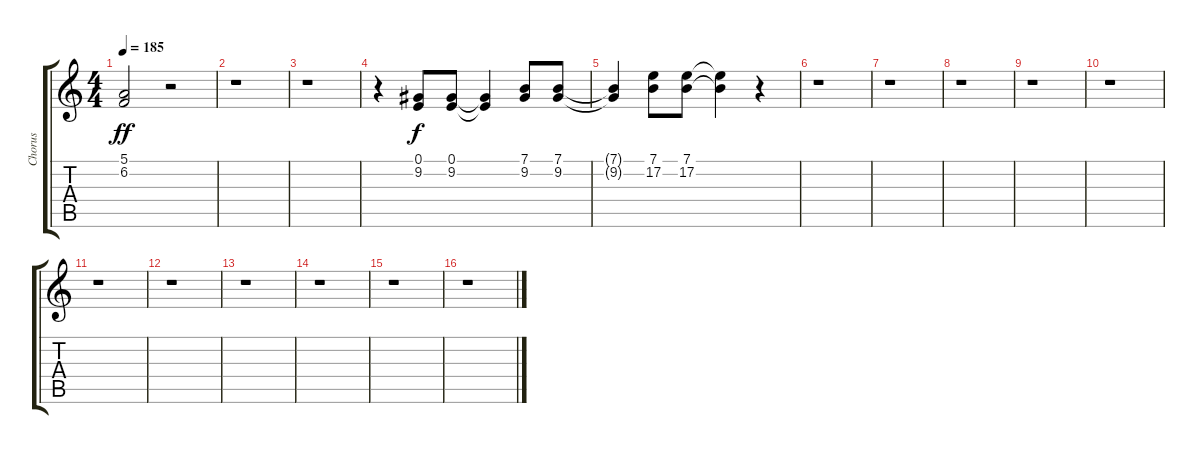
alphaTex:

\track ("Chorus" "Chorus") {instrument trombone}
\staff {score tabs}
\tuning (E4 B3 G3 D3 A2 E2) {hide}
\ts (4 4)
\tempo 185
\clef g2
\ks c
(5.1 6.2).2{dy ff} r.2 |
r.1 |
r.1 |
r.4 (0.1 9.2).8{dy f} (0.1 9.2).8 (0.1{t} 9.2{t}).4 (7.1 9.2).8 (7.1 9.2).8 |
(7.1{t} 9.2{t}).4 (7.1 17.2).8 (7.1 17.2).8 (7.1{t} 17.2{t}).4 r.4 |
r.1 |
r.1 |
r.1 |
r.1 |
r.1 |
r.1 |
r.1 |
r.1 |
r.1 |
r.1 |
r.1
